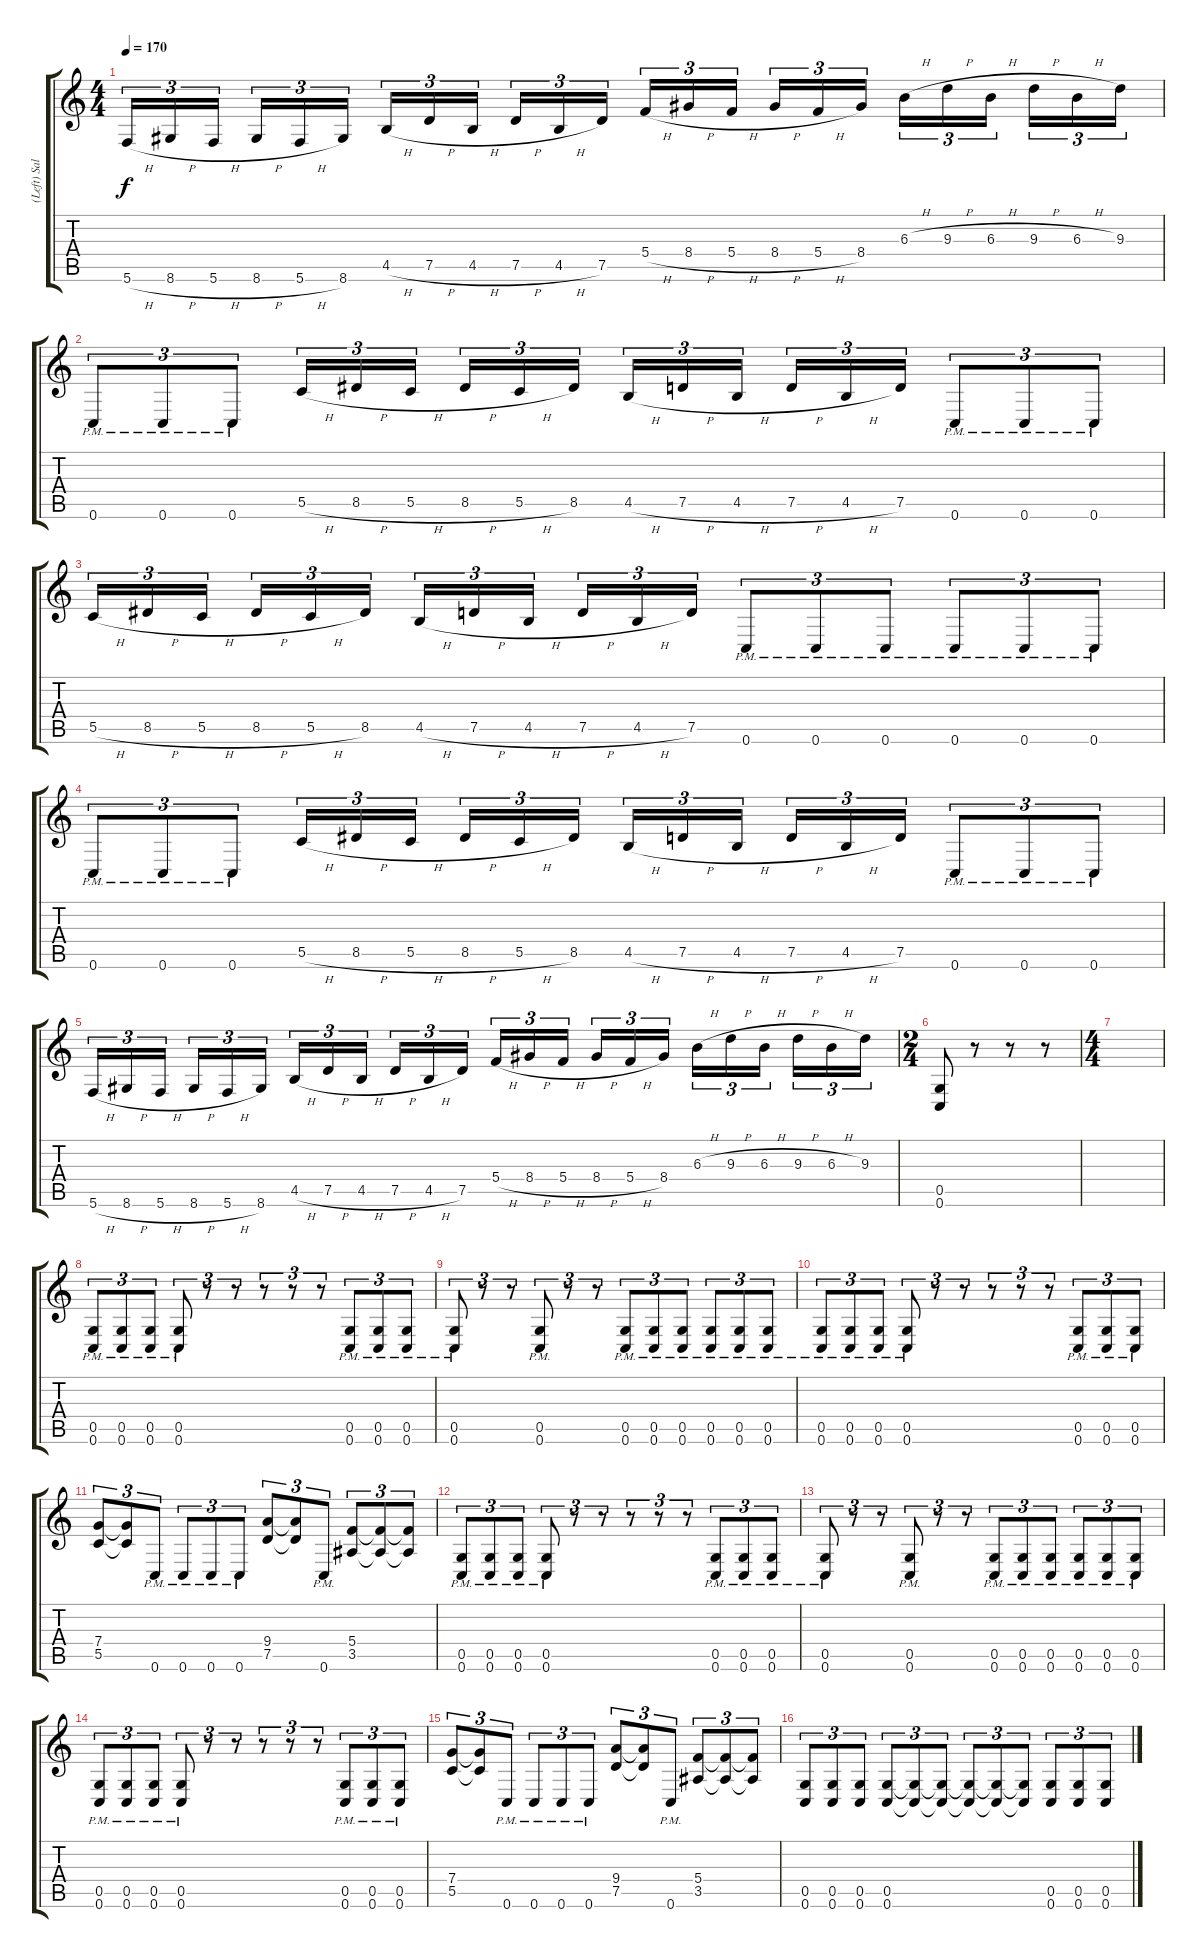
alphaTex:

\track ("(Left) Sal" "(Left) Sal") {instrument distortionguitar}
\staff {score tabs}
\tuning (D4 A3 F3 C3 G2 C2) {hide}
\ts (4 4)
\tempo 170
\clef g2
\ks c
5.6{h}.16{tu (3 2) dy f} 8.6{h}.16{tu (3 2)} 5.6{h}.16{tu (3 2) beam splitsecondary} 8.6{h}.16{tu (3 2)} 5.6{h}.16{tu (3 2)} 8.6.16{tu (3 2)} 4.5{h}.16{tu (3 2)} 7.5{h}.16{tu (3 2)} 4.5{h}.16{tu (3 2) beam splitsecondary} 7.5{h}.16{tu (3 2)} 4.5{h}.16{tu (3 2)} 7.5.16{tu (3 2)} 5.4{h}.16{tu (3 2)} 8.4{h}.16{tu (3 2)} 5.4{h}.16{tu (3 2) beam splitsecondary} 8.4{h}.16{tu (3 2)} 5.4{h}.16{tu (3 2)} 8.4.16{tu (3 2)} 6.3{h}.16{tu (3 2)} 9.3{h}.16{tu (3 2)} 6.3{h}.16{tu (3 2) beam splitsecondary} 9.3{h}.16{tu (3 2)} 6.3{h}.16{tu (3 2)} 9.3.16{tu (3 2)} |
0.6{pm}.8{tu (3 2)} 0.6{pm}.8{tu (3 2)} 0.6{pm}.8{tu (3 2)} 5.5{h}.16{tu (3 2)} 8.5{h}.16{tu (3 2)} 5.5{h}.16{tu (3 2) beam splitsecondary} 8.5{h}.16{tu (3 2)} 5.5{h}.16{tu (3 2)} 8.5.16{tu (3 2)} 4.5{h}.16{tu (3 2)} 7.5{h}.16{tu (3 2)} 4.5{h}.16{tu (3 2) beam splitsecondary} 7.5{h}.16{tu (3 2)} 4.5{h}.16{tu (3 2)} 7.5.16{tu (3 2)} 0.6{pm}.8{tu (3 2)} 0.6{pm}.8{tu (3 2)} 0.6{pm}.8{tu (3 2)} |
5.5{h}.16{tu (3 2)} 8.5{h}.16{tu (3 2)} 5.5{h}.16{tu (3 2) beam splitsecondary} 8.5{h}.16{tu (3 2)} 5.5{h}.16{tu (3 2)} 8.5.16{tu (3 2)} 4.5{h}.16{tu (3 2)} 7.5{h}.16{tu (3 2)} 4.5{h}.16{tu (3 2) beam splitsecondary} 7.5{h}.16{tu (3 2)} 4.5{h}.16{tu (3 2)} 7.5.16{tu (3 2)} 0.6{pm}.8{tu (3 2)} 0.6{pm}.8{tu (3 2)} 0.6{pm}.8{tu (3 2)} 0.6{pm}.8{tu (3 2)} 0.6{pm}.8{tu (3 2)} 0.6{pm}.8{tu (3 2)} |
0.6{pm}.8{tu (3 2)} 0.6{pm}.8{tu (3 2)} 0.6{pm}.8{tu (3 2)} 5.5{h}.16{tu (3 2)} 8.5{h}.16{tu (3 2)} 5.5{h}.16{tu (3 2) beam splitsecondary} 8.5{h}.16{tu (3 2)} 5.5{h}.16{tu (3 2)} 8.5.16{tu (3 2)} 4.5{h}.16{tu (3 2)} 7.5{h}.16{tu (3 2)} 4.5{h}.16{tu (3 2) beam splitsecondary} 7.5{h}.16{tu (3 2)} 4.5{h}.16{tu (3 2)} 7.5.16{tu (3 2)} 0.6{pm}.8{tu (3 2)} 0.6{pm}.8{tu (3 2)} 0.6{pm}.8{tu (3 2)} |
5.6{h}.16{tu (3 2)} 8.6{h}.16{tu (3 2)} 5.6{h}.16{tu (3 2) beam splitsecondary} 8.6{h}.16{tu (3 2)} 5.6{h}.16{tu (3 2)} 8.6.16{tu (3 2)} 4.5{h}.16{tu (3 2)} 7.5{h}.16{tu (3 2)} 4.5{h}.16{tu (3 2) beam splitsecondary} 7.5{h}.16{tu (3 2)} 4.5{h}.16{tu (3 2)} 7.5.16{tu (3 2)} 5.4{h}.16{tu (3 2)} 8.4{h}.16{tu (3 2)} 5.4{h}.16{tu (3 2) beam splitsecondary} 8.4{h}.16{tu (3 2)} 5.4{h}.16{tu (3 2)} 8.4.16{tu (3 2)} 6.3{h}.16{tu (3 2)} 9.3{h}.16{tu (3 2)} 6.3{h}.16{tu (3 2) beam splitsecondary} 9.3{h}.16{tu (3 2)} 6.3{h}.16{tu (3 2)} 9.3.16{tu (3 2)} |
\ts (2 4)
(0.5 0.6).8 r.8 r.8 r.8 |
\ts (4 4)
|
(0.5{pm} 0.6{pm}).8{tu (3 2)} (0.5{pm} 0.6{pm}).8{tu (3 2)} (0.5{pm} 0.6{pm}).8{tu (3 2)} (0.5{pm} 0.6{pm}).8{tu (3 2)} r.8{tu (3 2)} r.8{tu (3 2)} r.8{tu (3 2)} r.8{tu (3 2)} r.8{tu (3 2)} (0.5{pm} 0.6{pm}).8{tu (3 2)} (0.5{pm} 0.6{pm}).8{tu (3 2)} (0.5{pm} 0.6{pm}).8{tu (3 2)} |
(0.5{pm} 0.6{pm}).8{tu (3 2)} r.8{tu (3 2)} r.8{tu (3 2)} (0.5{pm} 0.6{pm}).8{tu (3 2)} r.8{tu (3 2)} r.8{tu (3 2)} (0.5{pm} 0.6{pm}).8{tu (3 2)} (0.5{pm} 0.6{pm}).8{tu (3 2)} (0.5{pm} 0.6{pm}).8{tu (3 2)} (0.5{pm} 0.6{pm}).8{tu (3 2)} (0.5{pm} 0.6{pm}).8{tu (3 2)} (0.5{pm} 0.6{pm}).8{tu (3 2)} |
(0.5{pm} 0.6{pm}).8{tu (3 2)} (0.5{pm} 0.6{pm}).8{tu (3 2)} (0.5{pm} 0.6{pm}).8{tu (3 2)} (0.5{pm} 0.6{pm}).8{tu (3 2)} r.8{tu (3 2)} r.8{tu (3 2)} r.8{tu (3 2)} r.8{tu (3 2)} r.8{tu (3 2)} (0.5{pm} 0.6{pm}).8{tu (3 2)} (0.5{pm} 0.6{pm}).8{tu (3 2)} (0.5{pm} 0.6{pm}).8{tu (3 2)} |
(7.4 5.5).8{tu (3 2)} (7.4{t} 5.5{t}).8{tu (3 2)} 0.6{pm}.8{tu (3 2)} 0.6{pm}.8{tu (3 2)} 0.6{pm}.8{tu (3 2)} 0.6{pm}.8{tu (3 2)} (9.4 7.5).8{tu (3 2)} (9.4{t} 7.5{t}).8{tu (3 2)} 0.6{pm}.8{tu (3 2)} (5.4 3.5).8{tu (3 2)} (5.4{t} 3.5{t}).8{tu (3 2)} (5.4{t} 3.5{t}).8{tu (3 2)} |
(0.5{pm} 0.6{pm}).8{tu (3 2)} (0.5{pm} 0.6{pm}).8{tu (3 2)} (0.5{pm} 0.6{pm}).8{tu (3 2)} (0.5{pm} 0.6{pm}).8{tu (3 2)} r.8{tu (3 2)} r.8{tu (3 2)} r.8{tu (3 2)} r.8{tu (3 2)} r.8{tu (3 2)} (0.5{pm} 0.6{pm}).8{tu (3 2)} (0.5{pm} 0.6{pm}).8{tu (3 2)} (0.5{pm} 0.6{pm}).8{tu (3 2)} |
(0.5{pm} 0.6{pm}).8{tu (3 2)} r.8{tu (3 2)} r.8{tu (3 2)} (0.5{pm} 0.6{pm}).8{tu (3 2)} r.8{tu (3 2)} r.8{tu (3 2)} (0.5{pm} 0.6{pm}).8{tu (3 2)} (0.5{pm} 0.6{pm}).8{tu (3 2)} (0.5{pm} 0.6{pm}).8{tu (3 2)} (0.5{pm} 0.6{pm}).8{tu (3 2)} (0.5{pm} 0.6{pm}).8{tu (3 2)} (0.5{pm} 0.6{pm}).8{tu (3 2)} |
(0.5{pm} 0.6{pm}).8{tu (3 2)} (0.5{pm} 0.6{pm}).8{tu (3 2)} (0.5{pm} 0.6{pm}).8{tu (3 2)} (0.5{pm} 0.6{pm}).8{tu (3 2)} r.8{tu (3 2)} r.8{tu (3 2)} r.8{tu (3 2)} r.8{tu (3 2)} r.8{tu (3 2)} (0.5{pm} 0.6{pm}).8{tu (3 2)} (0.5{pm} 0.6{pm}).8{tu (3 2)} (0.5{pm} 0.6{pm}).8{tu (3 2)} |
(7.4 5.5).8{tu (3 2)} (7.4{t} 5.5{t}).8{tu (3 2)} 0.6{pm}.8{tu (3 2)} 0.6{pm}.8{tu (3 2)} 0.6{pm}.8{tu (3 2)} 0.6{pm}.8{tu (3 2)} (9.4 7.5).8{tu (3 2)} (9.4{t} 7.5{t}).8{tu (3 2)} 0.6{pm}.8{tu (3 2)} (5.4 3.5).8{tu (3 2)} (5.4{t} 3.5{t}).8{tu (3 2)} (5.4{t} 3.5{t}).8{tu (3 2)} |
(0.5 0.6).8{tu (3 2)} (0.5 0.6).8{tu (3 2)} (0.5 0.6).8{tu (3 2)} (0.5 0.6).8{tu (3 2)} (0.5{t} 0.6{t}).8{tu (3 2)} (0.5{t} 0.6{t}).8{tu (3 2)} (0.5{t} 0.6{t}).8{tu (3 2)} (0.5{t} 0.6{t}).8{tu (3 2)} (0.5{t} 0.6{t}).8{tu (3 2)} (0.5 0.6).8{tu (3 2)} (0.5 0.6).8{tu (3 2)} (0.5 0.6).8{tu (3 2)}
